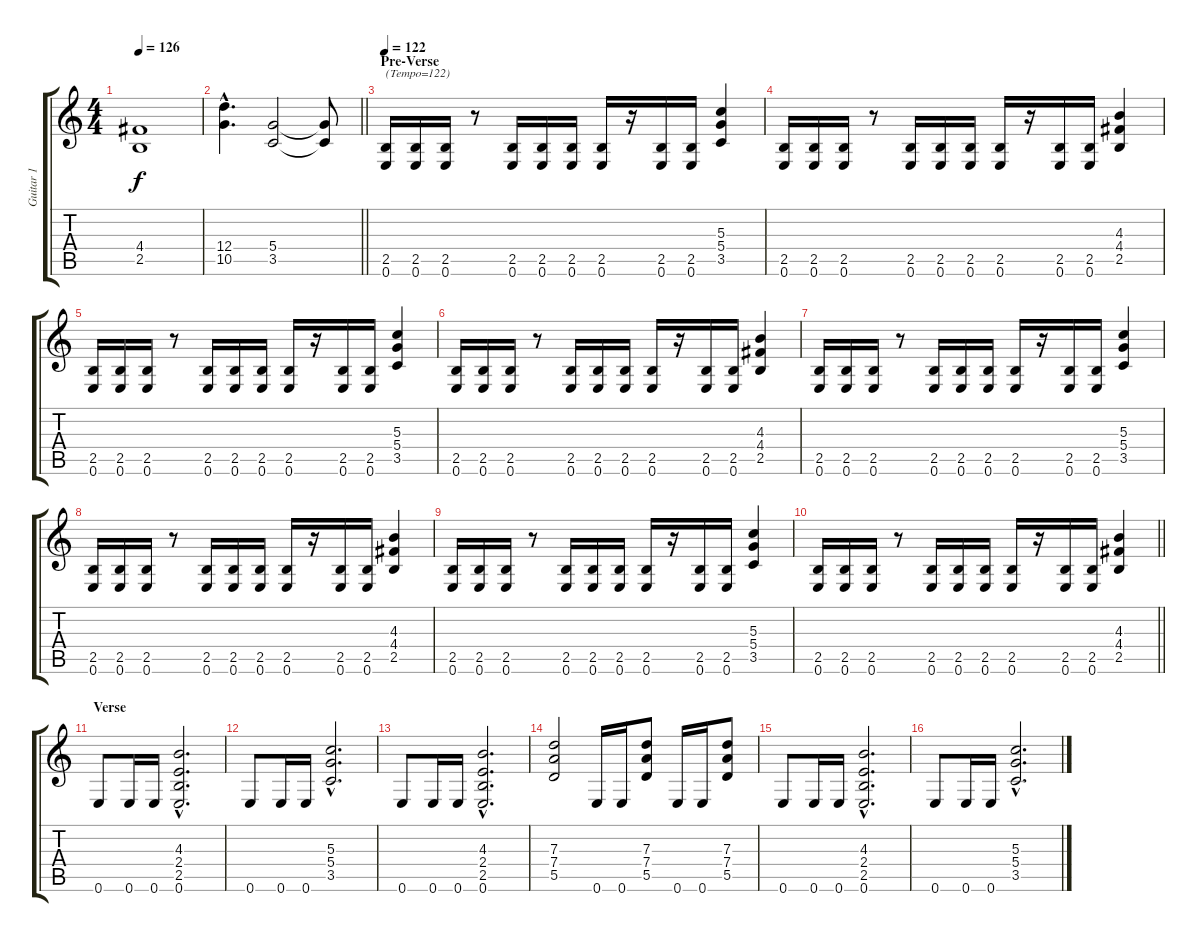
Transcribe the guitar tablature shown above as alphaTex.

\track ("Guitar 1" "Guitar 1") {instrument distortionguitar}
\staff {score tabs}
\tuning (E4 B3 G3 D3 A2 E2) {hide}
\ts (4 4)
\tempo 126
\clef g2
\ks c
(4.4 2.5).1{dy f} |
\barLineRight lightlight
(12.4{hac} 10.5{hac}).4{d} (5.4 3.5).2 (5.4{t} 3.5{t}).8 |
\section ("" "Pre-Verse")
\tempo 122
(2.5 0.6).16{txt "(Tempo=122)" volume 14} (2.5 0.6).16 (2.5 0.6).16 r.8 (2.5 0.6).16 (2.5 0.6).16 (2.5 0.6).16 (2.5 0.6).16 r.16 (2.5 0.6).16 (2.5 0.6).16 (5.3 5.4 3.5).4 |
(2.5 0.6).16 (2.5 0.6).16 (2.5 0.6).16 r.8 (2.5 0.6).16 (2.5 0.6).16 (2.5 0.6).16 (2.5 0.6).16 r.16 (2.5 0.6).16 (2.5 0.6).16 (4.3 4.4 2.5).4 |
(2.5 0.6).16 (2.5 0.6).16 (2.5 0.6).16 r.8 (2.5 0.6).16 (2.5 0.6).16 (2.5 0.6).16 (2.5 0.6).16 r.16 (2.5 0.6).16 (2.5 0.6).16 (5.3 5.4 3.5).4 |
(2.5 0.6).16 (2.5 0.6).16 (2.5 0.6).16 r.8 (2.5 0.6).16 (2.5 0.6).16 (2.5 0.6).16 (2.5 0.6).16 r.16 (2.5 0.6).16 (2.5 0.6).16 (4.3 4.4 2.5).4 |
(2.5 0.6).16 (2.5 0.6).16 (2.5 0.6).16 r.8 (2.5 0.6).16 (2.5 0.6).16 (2.5 0.6).16 (2.5 0.6).16 r.16 (2.5 0.6).16 (2.5 0.6).16 (5.3 5.4 3.5).4 |
(2.5 0.6).16 (2.5 0.6).16 (2.5 0.6).16 r.8 (2.5 0.6).16 (2.5 0.6).16 (2.5 0.6).16 (2.5 0.6).16 r.16 (2.5 0.6).16 (2.5 0.6).16 (4.3 4.4 2.5).4 |
(2.5 0.6).16 (2.5 0.6).16 (2.5 0.6).16 r.8 (2.5 0.6).16 (2.5 0.6).16 (2.5 0.6).16 (2.5 0.6).16 r.16 (2.5 0.6).16 (2.5 0.6).16 (5.3 5.4 3.5).4 |
\barLineRight lightlight
(2.5 0.6).16 (2.5 0.6).16 (2.5 0.6).16 r.8 (2.5 0.6).16 (2.5 0.6).16 (2.5 0.6).16 (2.5 0.6).16 r.16 (2.5 0.6).16 (2.5 0.6).16 (4.3 4.4 2.5).4 |
\section ("" "Verse")
0.6.8 0.6.16 0.6.16 (4.3{hac} 2.4{hac} 2.5{hac} 0.6{hac}).2{d} |
0.6.8 0.6.16 0.6.16 (5.3{hac} 5.4{hac} 3.5{hac}).2{d} |
0.6.8 0.6.16 0.6.16 (4.3{hac} 2.4{hac} 2.5{hac} 0.6{hac}).2{d} |
(7.3 7.4 5.5).2 0.6.16 0.6.16 (7.3 7.4 5.5).8 0.6.16 0.6.16 (7.3 7.4 5.5).8 |
0.6.8 0.6.16 0.6.16 (4.3{hac} 2.4{hac} 2.5{hac} 0.6{hac}).2{d} |
0.6.8 0.6.16 0.6.16 (5.3{hac} 5.4{hac} 3.5{hac}).2{d}
